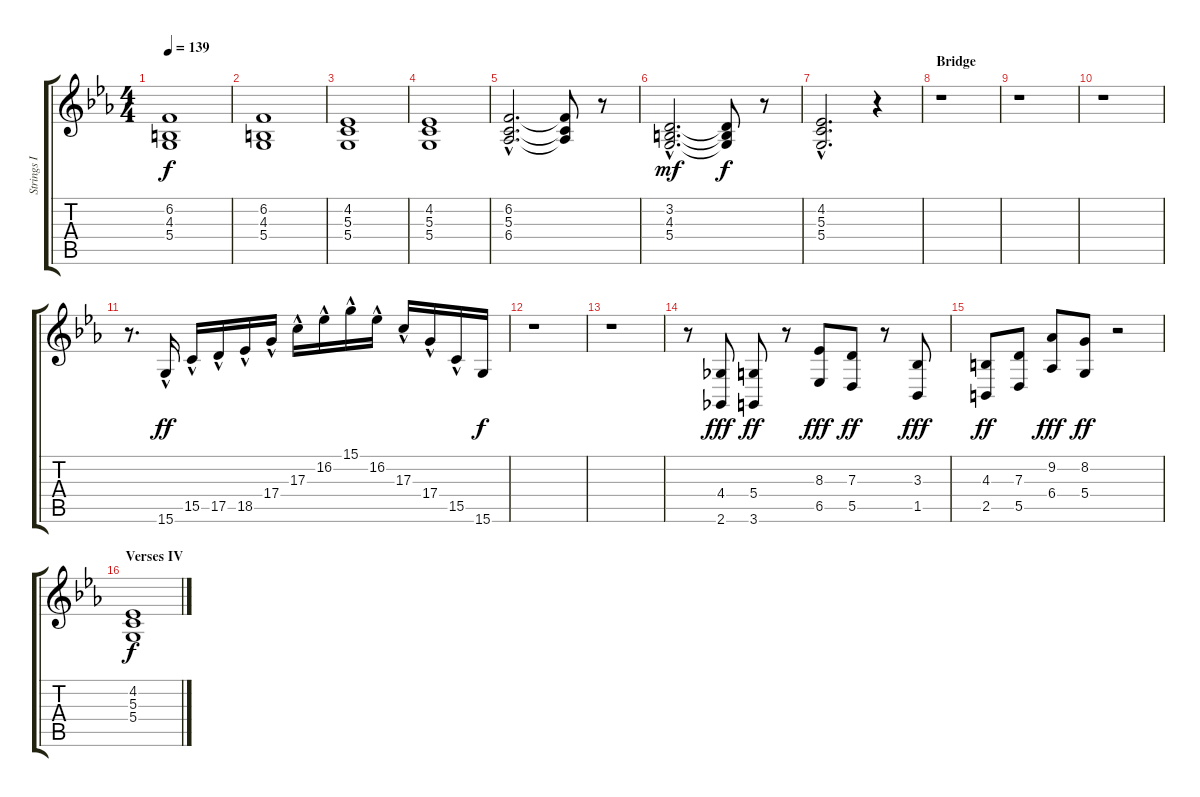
\track ("Strings I" "Strings I") {instrument synthstrings1}
\staff {score tabs}
\tuning (E4 B3 G3 D3 A2 E2) {hide}
\ts (4 4)
\tempo 139
\clef g2
\ks cminor
(6.2 4.3 5.4).1{dy f} |
(6.2 4.3 5.4).1 |
(4.2 5.3 5.4).1 |
(4.2 5.3 5.4).1 |
(6.2{hac} 5.3{hac} 6.4{hac}).2{d} (6.2{t} 5.3{t} 6.4{t}).8 r.8 |
(3.2{hac} 4.3{hac} 5.4{hac}).2{d dy mf} (3.2{t} 4.3{t} 5.4{t}).8{dy f} r.8 |
(4.2{hac} 5.3{hac} 5.4{hac}).2{d} r.4 |
\section ("" "Bridge")
r.1 |
r.1 |
r.1 |
r.8{d} 15.6{hac}.16{dy ff} 15.5{hac}.16 17.5{hac}.16 18.5{hac}.16 17.4{hac}.16 17.3{hac}.16 16.2{hac}.16 15.1{hac}.16 16.2{hac}.16 17.3{hac}.16 17.4{hac}.16 15.5{hac}.16 15.6.16{dy f} |
r.1 |
r.1 |
r.8 (4.4 2.6).8{dy fff} (5.4 3.6).8{dy ff} r.8 (8.3 6.5).8{dy fff} (7.3 5.5).8{dy ff} r.8 (3.3 1.5).8{dy fff} |
(4.3 2.5).8{dy ff} (7.3 5.5).8 (9.2 6.4).8{dy fff} (8.2 5.4).8{dy ff} r.2 |
\section ("" "Verses IV")
(4.2 5.3 5.4).1{dy f}
